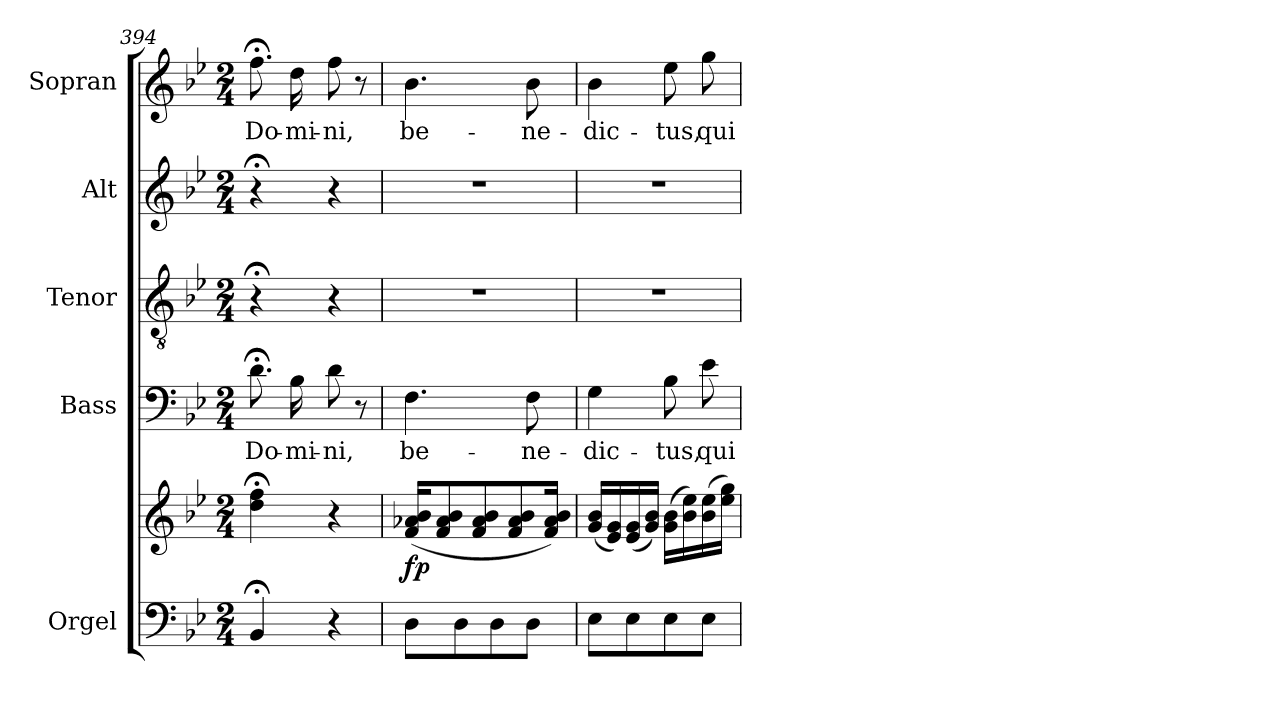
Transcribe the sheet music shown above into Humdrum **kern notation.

**kern	**kern	**dynam	**kern	**text	**kern	**kern	**kern	**text
*part5	*part5	*part5	*part4	*part4	*part3	*part2	*part1	*part1
*staff6	*staff5	*staff5/6	*staff4	*staff4	*staff3	*staff2	*staff1	*staff1
*I"Orgel	*	*	*I"Bass	*	*I"Tenor	*I"Alt	*I"Sopran	*
*I'Org.	*	*	*I'B.	*	*I'T.	*I'A.	*I'S.	*
*clefF4	*clefG2	*	*clefF4	*	*clefGv2	*clefG2	*clefG2	*
*k[b-e-]	*k[b-e-]	*	*k[b-e-]	*	*k[b-e-]	*k[b-e-]	*k[b-e-]	*
*B-:	*B-:	*	*B-:	*	*B-:	*B-:	*B-:	*
*M2/4	*M2/4	*	*M2/4	*	*M2/4	*M2/4	*M2/4	*
=394	=394	=394	=394	=394	=394	=394	=394	=394
!	!	!	!	!LO:LY:b	!	!	!	!LO:LY:b
4BB-;</	4dd\;< 4ff\;<	.	8.d;<\	Do-	4r;<	4r;<	8.ff;<\	Do-
!	!	!	!	!LO:LY:b	!	!	!	!LO:LY:b
.	.	.	16B-\	-mi-	.	.	16dd\	-mi-
!	!	!	!	!LO:LY:b	!	!	!	!LO:LY:b
4r	4r	.	8d\	-ni,	4r	4r	8ff\	-ni,
.	.	.	8r	.	.	.	8r	.
=395	=395	=395	=395	=395	=395	=395	=395	=395
!	!	!LO:DY:b	!	!LO:LY:b	!	!	!	!LO:LY:b
8D\L	(<16f/ 16a-X/ 16b-/KL	fp	4.F\	be-	2r	2r	4.b-\	be-
.	8f/ 8a-/ 8b-/	.	.	.	.	.	.	.
8D\	.	.	.	.	.	.	.	.
.	8f/ 8a-/ 8b-/	.	.	.	.	.	.	.
8D\	.	.	.	.	.	.	.	.
.	8f/ 8a-/ 8b-/	.	.	.	.	.	.	.
!	!	!	!	!LO:LY:b	!	!	!	!LO:LY:b
8D\J	.	.	8F\	-ne-	.	.	8b-\	-ne-
.	16f/ 16a-/ 16b-/Jk)	.	.	.	.	.	.	.
=396	=396	=396	=396	=396	=396	=396	=396	=396
!	!	!	!	!LO:LY:b	!	!	!	!LO:LY:b
8E-\L	(<16g/ 16b-/LL	.	4G\	-dic-	2r	2r	4b-\	-dic-
.	16e-/ 16g/)	.	.	.	.	.	.	.
8E-\	(<16e-/ 16g/	.	.	.	.	.	.	.
.	16g/ 16b-/JJ)	.	.	.	.	.	.	.
!	!	!	!	!LO:LY:b	!	!	!	!LO:LY:b
8E-\	(>16g\ 16b-\LL	.	8B-\	-tus,	.	.	8ee-\	-tus,
.	16b-\ 16ee-\)	.	.	.	.	.	.	.
!	!	!	!	!LO:LY:b	!	!	!	!LO:LY:b
8E-\J	(>16b-\ 16ee-\	.	8e-\	qui	.	.	8gg\	qui
.	16ee-\ 16gg\JJ)	.	.	.	.	.	.	.
=	=	=	=	=	=	=	=	=
*-	*-	*-	*-	*-	*-	*-	*-	*-
